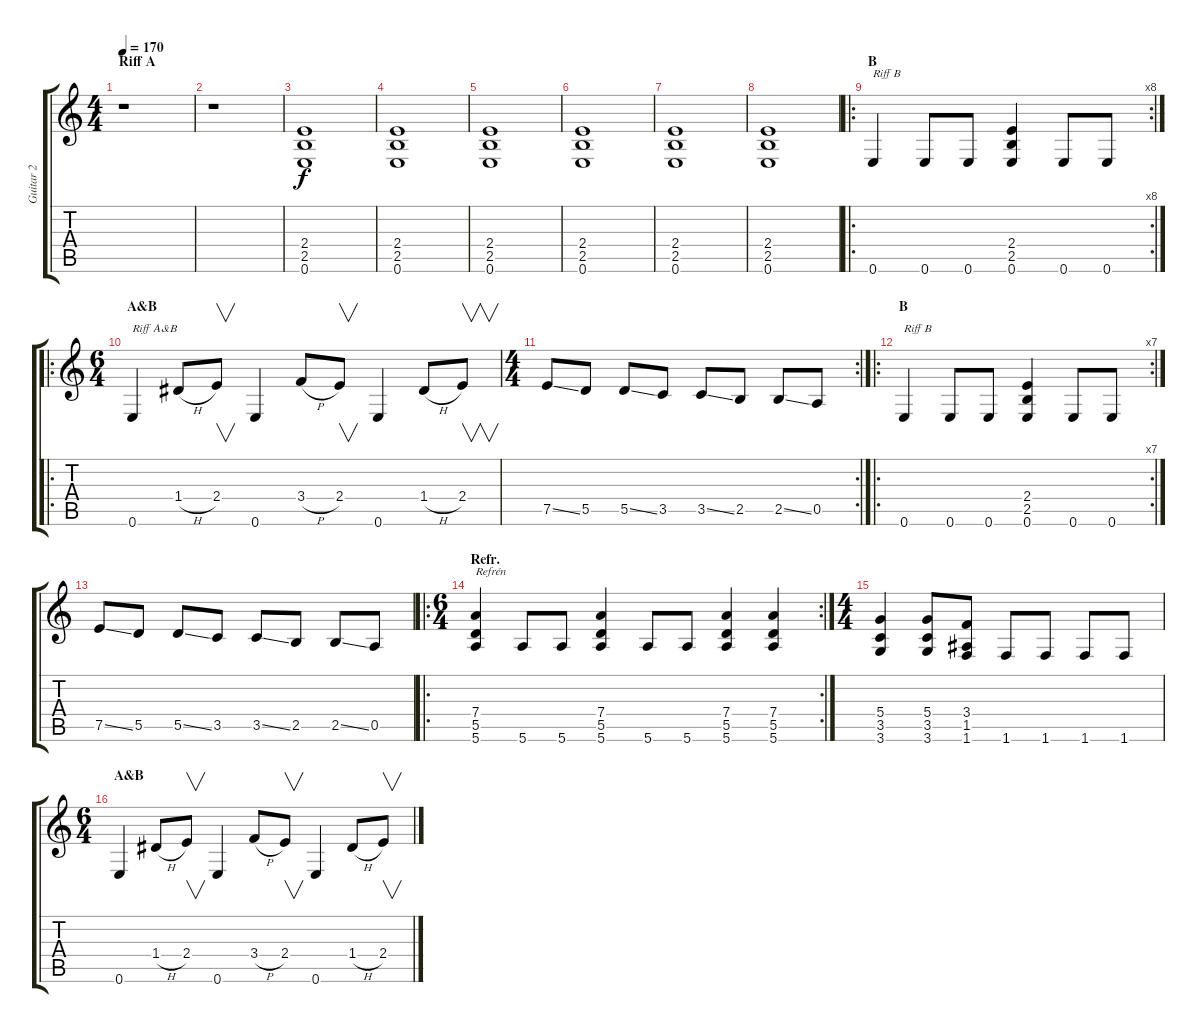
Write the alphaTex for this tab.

\track ("Guitar 2" "Guitar 2") {instrument overdrivenguitar}
\staff {score tabs}
\tuning (E4 B3 G3 D3 A2 E2) {hide}
\ts (4 4)
\section ("" "Riff A")
\tempo 170
\clef g2
\ks c
r.1{dy f instrument overdrivenguitar} |
r.1 |
(2.4 2.5 0.6).1 |
(2.4 2.5 0.6).1 |
(2.4 2.5 0.6).1 |
(2.4 2.5 0.6).1 |
(2.4 2.5 0.6).1 |
(2.4 2.5 0.6).1 |
\ro
\rc 8
\section ("" "B")
0.6.4{txt "Riff B"} 0.6.8 0.6.8 (2.4 2.5 0.6).4 0.6.8 0.6.8 |
\ro
\ts (6 4)
\section ("" "A&B")
0.6.4{txt "Riff A&B"} 1.4{h}.8 2.4.8{v} 0.6.4 3.4{h}.8 2.4.8{v} 0.6.4 1.4{h}.8 2.4.8{v} |
\rc 2
\ts (4 4)
7.5{ss}.8 5.5.8 5.5{ss}.8 3.5.8 3.5{ss}.8 2.5.8 2.5{ss}.8 0.5.8 |
\ro
\rc 7
\section ("" "B")
0.6.4{txt "Riff B"} 0.6.8 0.6.8 (2.4 2.5 0.6).4 0.6.8 0.6.8 |
7.5{ss}.8 5.5.8 5.5{ss}.8 3.5.8 3.5{ss}.8 2.5.8 2.5{ss}.8 0.5.8 |
\ro
\rc 2
\ts (6 4)
\section ("" "Refr.")
(7.4 5.5 5.6).4{txt "Refrén"} 5.6.8 5.6.8 (7.4 5.5 5.6).4 5.6.8 5.6.8 (7.4 5.5 5.6).4 (7.4 5.5 5.6).4 |
\ts (4 4)
(5.4 3.5 3.6).4 (5.4 3.5 3.6).8 (3.4 1.5 1.6).8 1.6.8 1.6.8 1.6.8 1.6.8 |
\ts (6 4)
\section ("" "A&B")
0.6.4 1.4{h}.8 2.4.8{v} 0.6.4 3.4{h}.8 2.4.8{v} 0.6.4 1.4{h}.8 2.4.8{v}
